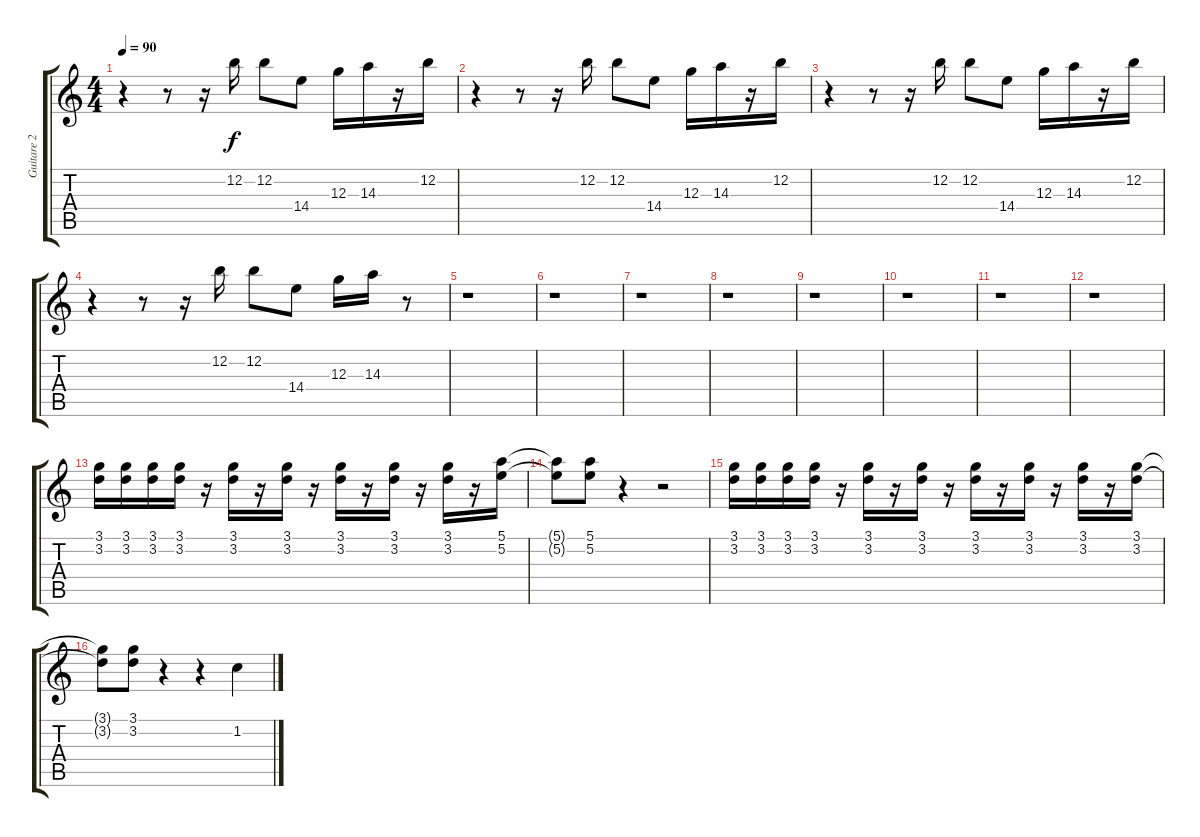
\track ("Guitare 2" "Guitare 2") {instrument distortionguitar}
\staff {score tabs}
\tuning (E4 B3 G3 D3 A2 E2) {hide}
\ts (4 4)
\tempo 90
\clef g2
\ks c
r.4{dy f} r.8 r.16 12.2.16 12.2.8 14.4.8 12.3.16 14.3.16 r.16 12.2.16 |
r.4 r.8 r.16 12.2.16 12.2.8 14.4.8 12.3.16 14.3.16 r.16 12.2.16 |
r.4 r.8 r.16 12.2.16 12.2.8 14.4.8 12.3.16 14.3.16 r.16 12.2.16 |
r.4 r.8 r.16 12.2.16 12.2.8 14.4.8 12.3.16 14.3.16 r.8 |
r.1 |
r.1 |
r.1 |
r.1 |
r.1 |
r.1 |
r.1 |
r.1 |
(3.1 3.2).16{instrument synthbrass1} (3.1 3.2).16 (3.1 3.2).16 (3.1 3.2).16 r.16 (3.1 3.2).16 r.16 (3.1 3.2).16 r.16 (3.1 3.2).16 r.16 (3.1 3.2).16 r.16 (3.1 3.2).16 r.16 (5.1 5.2).16 |
(5.1{t} 5.2{t}).8 (5.1 5.2).8 r.4 r.2 |
(3.1 3.2).16 (3.1 3.2).16 (3.1 3.2).16 (3.1 3.2).16 r.16 (3.1 3.2).16 r.16 (3.1 3.2).16 r.16 (3.1 3.2).16 r.16 (3.1 3.2).16 r.16 (3.1 3.2).16 r.16 (3.1 3.2).16 |
(3.1{t} 3.2{t}).8 (3.1 3.2).8 r.4 r.4{volume 14 instrument distortionguitar} 1.2{ss}.4
